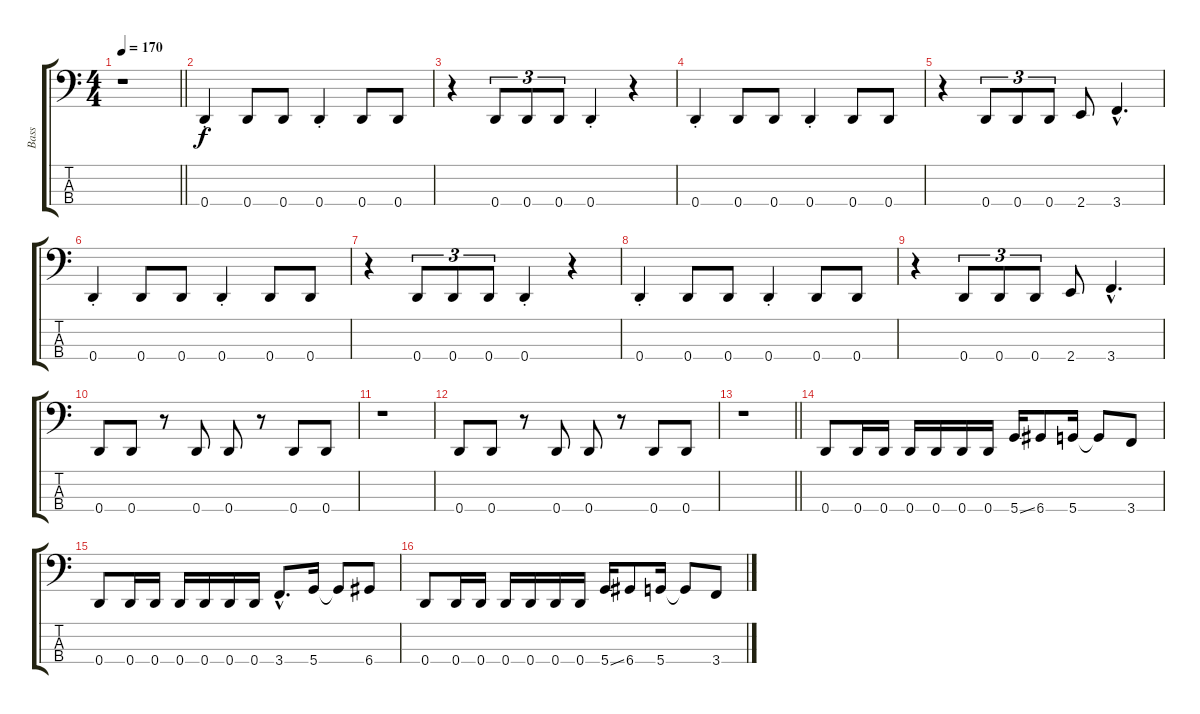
\track ("Bass" "Bass") {instrument electricbasspick}
\staff {score tabs}
\tuning (F2 C2 G1 D1) {hide}
\ts (4 4)
\tempo 170
\clef f4
\barLineRight lightlight
\ks c
r.1{dy f instrument electricbasspick} |
0.4{st}.4 0.4.8 0.4.8 0.4{st}.4 0.4.8 0.4.8 |
r.4 0.4.8{tu (3 2)} 0.4.8{tu (3 2)} 0.4.8{tu (3 2)} 0.4{st}.4 r.4 |
0.4{st}.4 0.4.8 0.4.8 0.4{st}.4 0.4.8 0.4.8 |
r.4 0.4.8{tu (3 2)} 0.4.8{tu (3 2)} 0.4.8{tu (3 2)} 2.4.8 3.4{hac}.4{d} |
0.4{st}.4 0.4.8 0.4.8 0.4{st}.4 0.4.8 0.4.8 |
r.4 0.4.8{tu (3 2)} 0.4.8{tu (3 2)} 0.4.8{tu (3 2)} 0.4{st}.4 r.4 |
0.4{st}.4 0.4.8 0.4.8 0.4{st}.4 0.4.8 0.4.8 |
r.4 0.4.8{tu (3 2)} 0.4.8{tu (3 2)} 0.4.8{tu (3 2)} 2.4.8 3.4{hac}.4{d} |
0.4.8 0.4.8 r.8 0.4.8 0.4.8 r.8 0.4.8 0.4.8 |
r.1 |
0.4.8 0.4.8 r.8 0.4.8 0.4.8 r.8 0.4.8 0.4.8 |
\barLineRight lightlight
r.1 |
0.4.8 0.4.16 0.4.16 0.4.16 0.4.16 0.4.16 0.4.16 5.4{ss}.16 6.4.8 5.4.16 5.4{t}.8 3.4.8 |
0.4.8 0.4.16 0.4.16 0.4.16 0.4.16 0.4.16 0.4.16 3.4{hac}.8{d} 5.4.16 5.4{t}.8 6.4.8 |
0.4.8 0.4.16 0.4.16 0.4.16 0.4.16 0.4.16 0.4.16 5.4{ss}.16 6.4.8 5.4.16 5.4{t}.8 3.4.8
